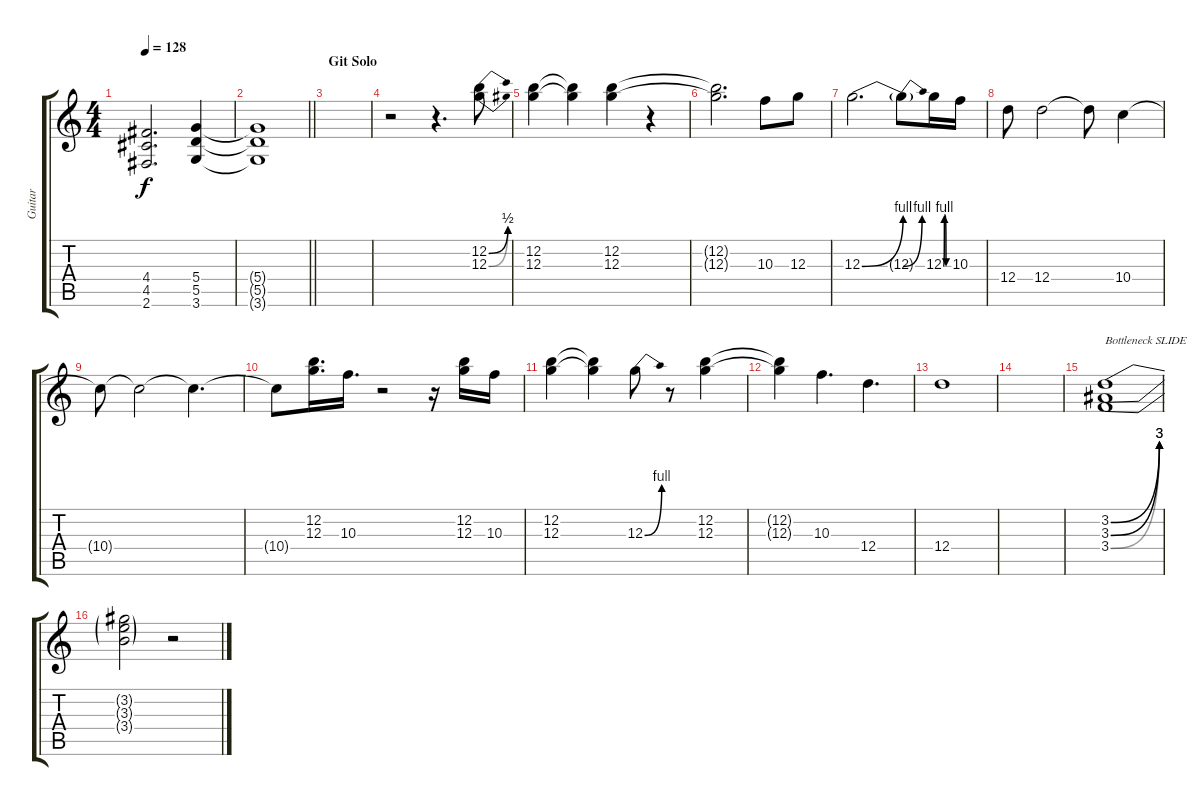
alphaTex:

\track ("Guitar" "Guitar") {instrument distortionguitar}
\staff {score tabs}
\tuning (E4 B3 G3 D3 A2 E2) {hide}
\ts (4 4)
\tempo 128
\clef g2
\ks c
(4.4 4.5 2.6).2{d dy f} (5.4 5.5 3.6).4 |
\barLineRight lightlight
(5.4{t} 5.5{t} 3.6{t}).1 |
\section ("" "Git Solo")
|
r.2 r.4{d} (12.2{be (bend 0 0 60 2)} 12.3{be (bend 0 0 60 2)}).8 |
(12.2 12.3).4 (12.2{t} 12.3{t}).4 (12.2 12.3).4 r.4 |
(12.2{t} 12.3{t}).2{d} 10.3.8 12.3.8 |
12.3{be (bend 0 0 60 4)}.2{d} 12.3{be (bend 0 0 60 4) t}.8 12.3{be (custom 0 0 10 4 20 4 30 0 60 0)}.16 10.3.16 |
12.4.8 12.4.2 12.4{t}.8 10.4.4 |
10.4{t}.8 10.4{t}.2 10.4{t}.4{d} |
10.4{t}.8 (12.2 12.3).16{d} 10.3.16{d} r.2 r.16 (12.2 12.3).16 10.3.16 |
(12.2 12.3).4 (12.2{t} 12.3{t}).4 12.3{be (bend 0 0 60 4)}.8 r.8 (12.2 12.3).4 |
(12.2{t} 12.3{t}).4 10.3.4{d} 12.4.4{d} |
12.4.1 |
|
(3.2{be (bend 0 0 60 12)} 3.3{be (bend 0 0 60 12)} 3.4{be (bend 0 0 60 12)}).1{txt "Bottleneck SLIDE"} |
(3.2{t} 3.3{t} 3.4{t}).2 r.2
